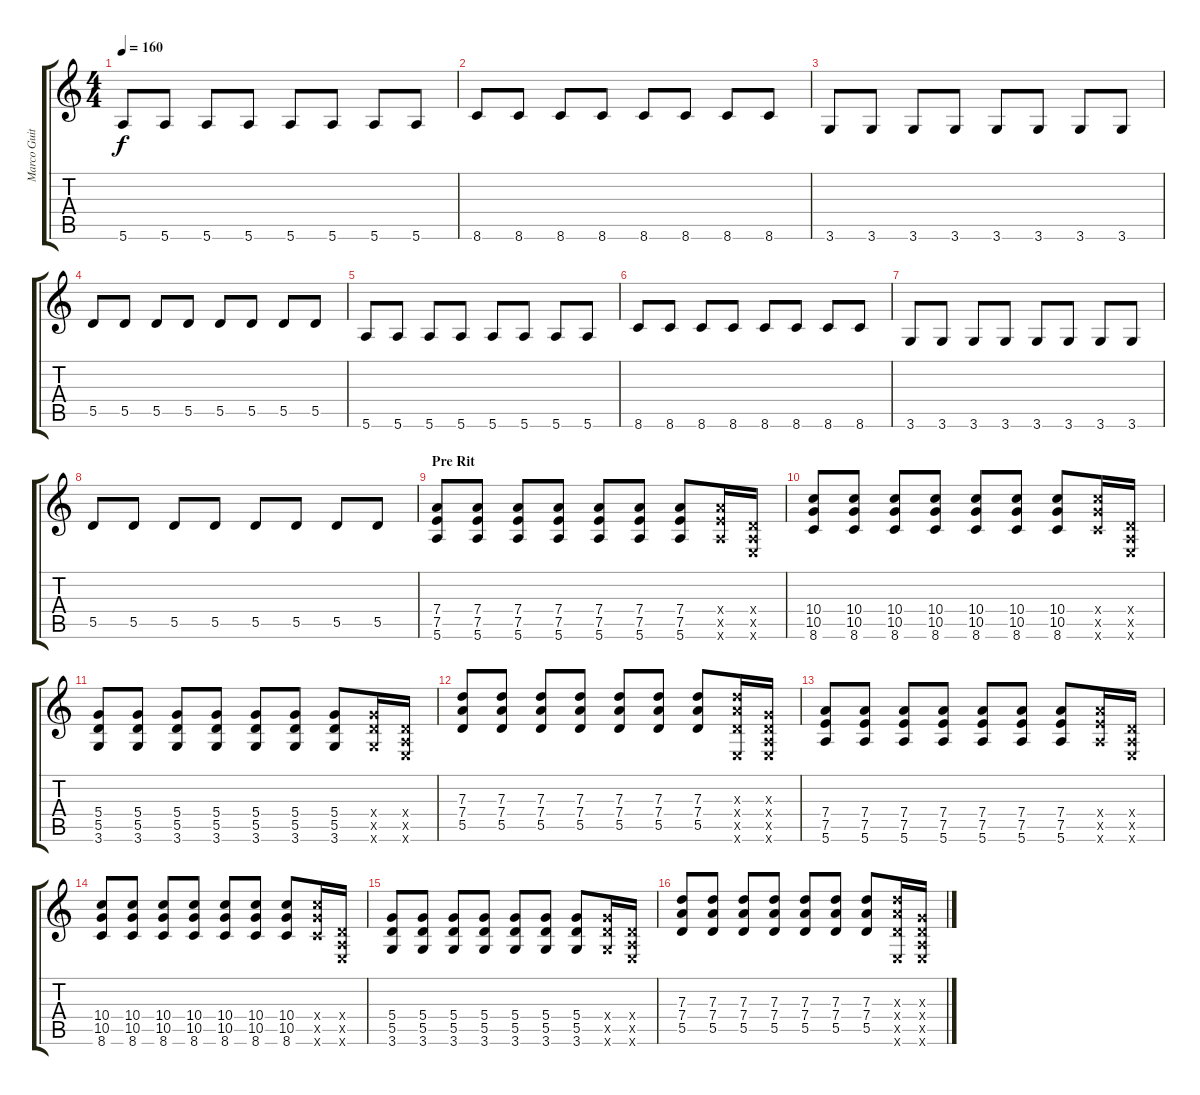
\track ("Marco Guitar" "Marco Guit") {instrument overdrivenguitar}
\staff {score tabs}
\tuning (E4 B3 G3 D3 A2 E2) {hide}
\ts (4 4)
\tempo 160
\clef g2
\ks c
5.6.8{dy f} 5.6.8 5.6.8 5.6.8 5.6.8 5.6.8 5.6.8 5.6.8 |
8.6.8 8.6.8 8.6.8 8.6.8 8.6.8 8.6.8 8.6.8 8.6.8 |
3.6.8 3.6.8 3.6.8 3.6.8 3.6.8 3.6.8 3.6.8 3.6.8 |
5.5.8 5.5.8 5.5.8 5.5.8 5.5.8 5.5.8 5.5.8 5.5.8 |
5.6.8 5.6.8 5.6.8 5.6.8 5.6.8 5.6.8 5.6.8 5.6.8 |
8.6.8 8.6.8 8.6.8 8.6.8 8.6.8 8.6.8 8.6.8 8.6.8 |
3.6.8 3.6.8 3.6.8 3.6.8 3.6.8 3.6.8 3.6.8 3.6.8 |
5.5.8 5.5.8 5.5.8 5.5.8 5.5.8 5.5.8 5.5.8 5.5.8 |
\section ("" "Pre Rit")
(7.4 7.5 5.6).8 (7.4 7.5 5.6).8 (7.4 7.5 5.6).8 (7.4 7.5 5.6).8 (7.4 7.5 5.6).8 (7.4 7.5 5.6).8 (7.4 7.5 5.6).8 (7.4{x} 7.5{x} 5.6{x}).16 (0.4{x} 0.5{x} 0.6{x}).16 |
(10.4 10.5 8.6).8 (10.4 10.5 8.6).8 (10.4 10.5 8.6).8 (10.4 10.5 8.6).8 (10.4 10.5 8.6).8 (10.4 10.5 8.6).8 (10.4 10.5 8.6).8 (10.4{x} 10.5{x} 8.6{x}).16 (0.4{x} 0.5{x} 0.6{x}).16 |
(5.4 5.5 3.6).8 (5.4 5.5 3.6).8 (5.4 5.5 3.6).8 (5.4 5.5 3.6).8 (5.4 5.5 3.6).8 (5.4 5.5 3.6).8 (5.4 5.5 3.6).8 (5.4{x} 5.5{x} 3.6{x}).16 (0.4{x} 0.5{x} 0.6{x}).16 |
(7.3 7.4 5.5).8 (7.3 7.4 5.5).8 (7.3 7.4 5.5).8 (7.3 7.4 5.5).8 (7.3 7.4 5.5).8 (7.3 7.4 5.5).8 (7.3 7.4 5.5).8 (7.3{x} 7.4{x} 5.5{x} 0.6{x}).16 (0.3{x} 0.4{x} 0.5{x} 0.6{x}).16 |
(7.4 7.5 5.6).8 (7.4 7.5 5.6).8 (7.4 7.5 5.6).8 (7.4 7.5 5.6).8 (7.4 7.5 5.6).8 (7.4 7.5 5.6).8 (7.4 7.5 5.6).8 (7.4{x} 7.5{x} 5.6{x}).16 (0.4{x} 0.5{x} 0.6{x}).16 |
(10.4 10.5 8.6).8 (10.4 10.5 8.6).8 (10.4 10.5 8.6).8 (10.4 10.5 8.6).8 (10.4 10.5 8.6).8 (10.4 10.5 8.6).8 (10.4 10.5 8.6).8 (10.4{x} 10.5{x} 8.6{x}).16 (0.4{x} 0.5{x} 0.6{x}).16 |
(5.4 5.5 3.6).8 (5.4 5.5 3.6).8 (5.4 5.5 3.6).8 (5.4 5.5 3.6).8 (5.4 5.5 3.6).8 (5.4 5.5 3.6).8 (5.4 5.5 3.6).8 (5.4{x} 5.5{x} 3.6{x}).16 (0.4{x} 0.5{x} 0.6{x}).16 |
(7.3 7.4 5.5).8 (7.3 7.4 5.5).8 (7.3 7.4 5.5).8 (7.3 7.4 5.5).8 (7.3 7.4 5.5).8 (7.3 7.4 5.5).8 (7.3 7.4 5.5).8 (7.3{x} 7.4{x} 5.5{x} 0.6{x}).16 (0.3{x} 0.4{x} 0.5{x} 0.6{x}).16
